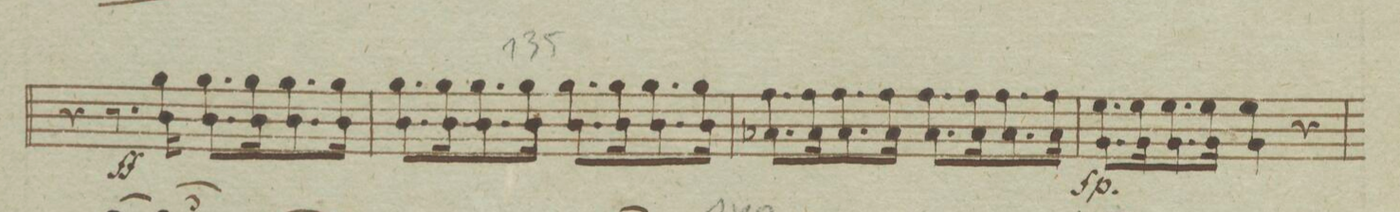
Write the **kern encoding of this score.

**kern	**dynam
*I"Violino Primo.	*
*clefG2	*
*k[b-e-]	*
*met(c)	*
*M4/4	*
4r	.
8.r	ff
16gg 16b-\	.
8.ggL 8.b-\	.
16ggK 16b-\	.
8.gg 8.b-\	.
16ggJk 16b-\	.
=135	=135
8.ggL 8.b-\	.
16ggK 16b-\	.
8.gg 8.b-\	.
16ggJk 16b-\	.
8.ggL 8.b-\	.
16ggK 16b-\	.
8.gg 8.b-\	.
16ggJk 16b-\	.
=136	=136
8.ffL 8.a-X\	.
16ffK 16a-\	.
8.ff 8.a-\	.
16ffJk 16a-\	.
8.ffL 8.a-\	.
16ffK 16a-\	.
8.ff 8.a-\	.
16ffJk 16a-\	.
=137	=137
8.ee-L 8.g\	fp
16ee-K 16g\	.
8.ee- 8.g\	.
16ee-Jk 16g\	.
4ee- 4g\	.
4r	.
=138	=138
*-	*-
